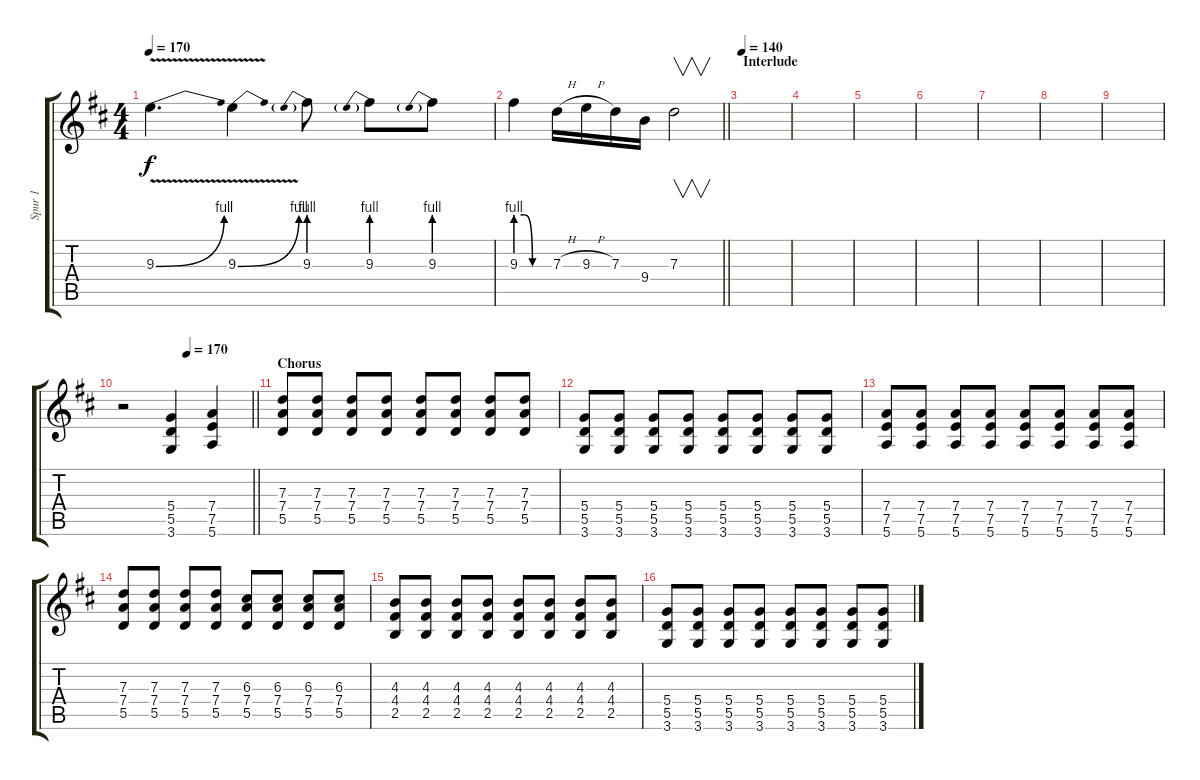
\track ("Spur 1" "Spur 1") {instrument distortionguitar}
\staff {score tabs}
\tuning (E4 B3 G3 D3 A2 E2) {hide}
\ts (4 4)
\tempo 170
\clef g2
\ks d
9.3{be (bend 0 0 60 4) v}.4{d dy f} 9.3{be (bend 0 0 60 4) v}.4 9.3{be (prebend 0 4 60 4)}.8 9.3{be (prebend 0 4 60 4)}.8 9.3{be (prebend 0 4 60 4)}.8 |
\barLineRight lightlight
9.3{be (custom 0 4 15 4 30 0 60 0)}.4 7.3{h}.16 9.3{h}.16 7.3.16 9.4.16 7.3.2{v} |
\section ("" "Interlude")
\tempo 140
|
|
|
|
|
|
|
\tempo (170 0.5)
\barLineRight lightlight
r.2 (5.4 5.5 3.6).4 (7.4 7.5 5.6).4 |
\section ("" "Chorus")
(7.3 7.4 5.5).8 (7.3 7.4 5.5).8 (7.3 7.4 5.5).8 (7.3 7.4 5.5).8 (7.3 7.4 5.5).8 (7.3 7.4 5.5).8 (7.3 7.4 5.5).8 (7.3 7.4 5.5).8 |
(5.4 5.5 3.6).8 (5.4 5.5 3.6).8 (5.4 5.5 3.6).8 (5.4 5.5 3.6).8 (5.4 5.5 3.6).8 (5.4 5.5 3.6).8 (5.4 5.5 3.6).8 (5.4 5.5 3.6).8 |
(7.4 7.5 5.6).8 (7.4 7.5 5.6).8 (7.4 7.5 5.6).8 (7.4 7.5 5.6).8 (7.4 7.5 5.6).8 (7.4 7.5 5.6).8 (7.4 7.5 5.6).8 (7.4 7.5 5.6).8 |
(7.3 7.4 5.5).8 (7.3 7.4 5.5).8 (7.3 7.4 5.5).8 (7.3 7.4 5.5).8 (6.3 7.4 5.5).8 (6.3 7.4 5.5).8 (6.3 7.4 5.5).8 (6.3 7.4 5.5).8 |
(4.3 4.4 2.5).8 (4.3 4.4 2.5).8 (4.3 4.4 2.5).8 (4.3 4.4 2.5).8 (4.3 4.4 2.5).8 (4.3 4.4 2.5).8 (4.3 4.4 2.5).8 (4.3 4.4 2.5).8 |
(5.4 5.5 3.6).8 (5.4 5.5 3.6).8 (5.4 5.5 3.6).8 (5.4 5.5 3.6).8 (5.4 5.5 3.6).8 (5.4 5.5 3.6).8 (5.4 5.5 3.6).8 (5.4 5.5 3.6).8
